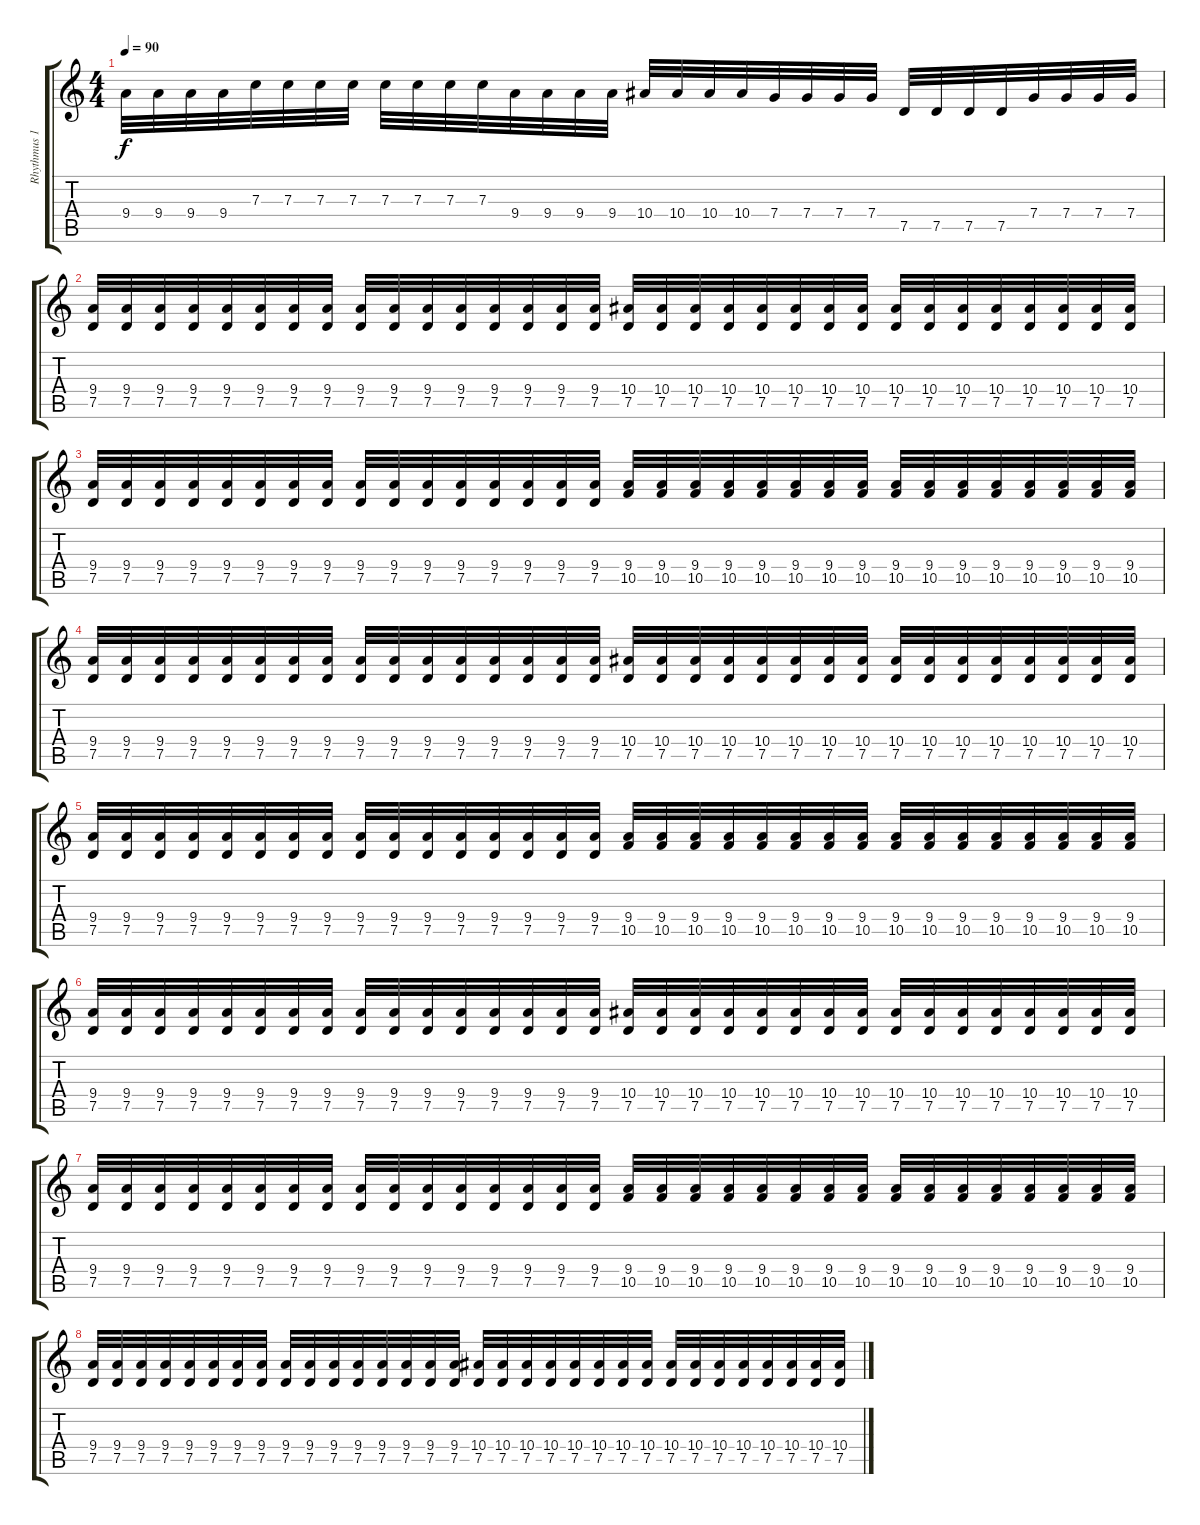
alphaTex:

\track ("Rhythmus 1" "Rhythmus 1") {instrument distortionguitar}
\staff {score tabs}
\tuning (D4 A3 F3 C3 G2 D2) {hide}
\ts (4 4)
\tempo 90
\clef g2
\ks c
9.4.32{dy f} 9.4.32 9.4.32 9.4.32 7.3.32 7.3.32 7.3.32 7.3.32 7.3.32 7.3.32 7.3.32 7.3.32 9.4.32 9.4.32 9.4.32 9.4.32 10.4.32 10.4.32 10.4.32 10.4.32 7.4.32 7.4.32 7.4.32 7.4.32 7.5.32 7.5.32 7.5.32 7.5.32 7.4.32 7.4.32 7.4.32 7.4.32 |
(9.4 7.5).32{volume 13} (9.4 7.5).32 (9.4 7.5).32 (9.4 7.5).32 (9.4 7.5).32 (9.4 7.5).32 (9.4 7.5).32 (9.4 7.5).32 (9.4 7.5).32 (9.4 7.5).32 (9.4 7.5).32 (9.4 7.5).32 (9.4 7.5).32 (9.4 7.5).32 (9.4 7.5).32 (9.4 7.5).32 (10.4 7.5).32 (10.4 7.5).32 (10.4 7.5).32 (10.4 7.5).32 (10.4 7.5).32 (10.4 7.5).32 (10.4 7.5).32 (10.4 7.5).32 (10.4 7.5).32 (10.4 7.5).32 (10.4 7.5).32 (10.4 7.5).32 (10.4 7.5).32 (10.4 7.5).32 (10.4 7.5).32 (10.4 7.5).32 |
(9.4 7.5).32 (9.4 7.5).32 (9.4 7.5).32 (9.4 7.5).32 (9.4 7.5).32 (9.4 7.5).32 (9.4 7.5).32 (9.4 7.5).32 (9.4 7.5).32 (9.4 7.5).32 (9.4 7.5).32 (9.4 7.5).32 (9.4 7.5).32 (9.4 7.5).32 (9.4 7.5).32 (9.4 7.5).32 (9.4 10.5).32 (9.4 10.5).32 (9.4 10.5).32 (9.4 10.5).32 (9.4 10.5).32 (9.4 10.5).32 (9.4 10.5).32 (9.4 10.5).32 (9.4 10.5).32 (9.4 10.5).32 (9.4 10.5).32 (9.4 10.5).32 (9.4 10.5).32 (9.4 10.5).32 (9.4 10.5).32 (9.4 10.5).32 |
(9.4 7.5).32 (9.4 7.5).32 (9.4 7.5).32 (9.4 7.5).32 (9.4 7.5).32 (9.4 7.5).32 (9.4 7.5).32 (9.4 7.5).32 (9.4 7.5).32 (9.4 7.5).32 (9.4 7.5).32 (9.4 7.5).32 (9.4 7.5).32 (9.4 7.5).32 (9.4 7.5).32 (9.4 7.5).32 (10.4 7.5).32 (10.4 7.5).32 (10.4 7.5).32 (10.4 7.5).32 (10.4 7.5).32 (10.4 7.5).32 (10.4 7.5).32 (10.4 7.5).32 (10.4 7.5).32 (10.4 7.5).32 (10.4 7.5).32 (10.4 7.5).32 (10.4 7.5).32 (10.4 7.5).32 (10.4 7.5).32 (10.4 7.5).32 |
(9.4 7.5).32 (9.4 7.5).32 (9.4 7.5).32 (9.4 7.5).32 (9.4 7.5).32 (9.4 7.5).32 (9.4 7.5).32 (9.4 7.5).32 (9.4 7.5).32 (9.4 7.5).32 (9.4 7.5).32 (9.4 7.5).32 (9.4 7.5).32 (9.4 7.5).32 (9.4 7.5).32 (9.4 7.5).32 (9.4 10.5).32 (9.4 10.5).32 (9.4 10.5).32 (9.4 10.5).32 (9.4 10.5).32 (9.4 10.5).32 (9.4 10.5).32 (9.4 10.5).32 (9.4 10.5).32 (9.4 10.5).32 (9.4 10.5).32 (9.4 10.5).32 (9.4 10.5).32 (9.4 10.5).32 (9.4 10.5).32 (9.4 10.5).32 |
(9.4 7.5).32 (9.4 7.5).32 (9.4 7.5).32 (9.4 7.5).32 (9.4 7.5).32 (9.4 7.5).32 (9.4 7.5).32 (9.4 7.5).32 (9.4 7.5).32 (9.4 7.5).32 (9.4 7.5).32 (9.4 7.5).32 (9.4 7.5).32 (9.4 7.5).32 (9.4 7.5).32 (9.4 7.5).32 (10.4 7.5).32 (10.4 7.5).32 (10.4 7.5).32 (10.4 7.5).32 (10.4 7.5).32 (10.4 7.5).32 (10.4 7.5).32 (10.4 7.5).32 (10.4 7.5).32 (10.4 7.5).32 (10.4 7.5).32 (10.4 7.5).32 (10.4 7.5).32 (10.4 7.5).32 (10.4 7.5).32 (10.4 7.5).32 |
(9.4 7.5).32 (9.4 7.5).32 (9.4 7.5).32 (9.4 7.5).32 (9.4 7.5).32 (9.4 7.5).32 (9.4 7.5).32 (9.4 7.5).32 (9.4 7.5).32 (9.4 7.5).32 (9.4 7.5).32 (9.4 7.5).32 (9.4 7.5).32 (9.4 7.5).32 (9.4 7.5).32 (9.4 7.5).32 (9.4 10.5).32 (9.4 10.5).32 (9.4 10.5).32 (9.4 10.5).32 (9.4 10.5).32 (9.4 10.5).32 (9.4 10.5).32 (9.4 10.5).32 (9.4 10.5).32 (9.4 10.5).32 (9.4 10.5).32 (9.4 10.5).32 (9.4 10.5).32 (9.4 10.5).32 (9.4 10.5).32 (9.4 10.5).32 |
(9.4 7.5).32 (9.4 7.5).32 (9.4 7.5).32 (9.4 7.5).32 (9.4 7.5).32 (9.4 7.5).32 (9.4 7.5).32 (9.4 7.5).32 (9.4 7.5).32 (9.4 7.5).32 (9.4 7.5).32 (9.4 7.5).32 (9.4 7.5).32 (9.4 7.5).32 (9.4 7.5).32 (9.4 7.5).32 (10.4 7.5).32 (10.4 7.5).32 (10.4 7.5).32 (10.4 7.5).32 (10.4 7.5).32 (10.4 7.5).32 (10.4 7.5).32 (10.4 7.5).32 (10.4 7.5).32 (10.4 7.5).32 (10.4 7.5).32 (10.4 7.5).32 (10.4 7.5).32 (10.4 7.5).32 (10.4 7.5).32 (10.4 7.5).32
